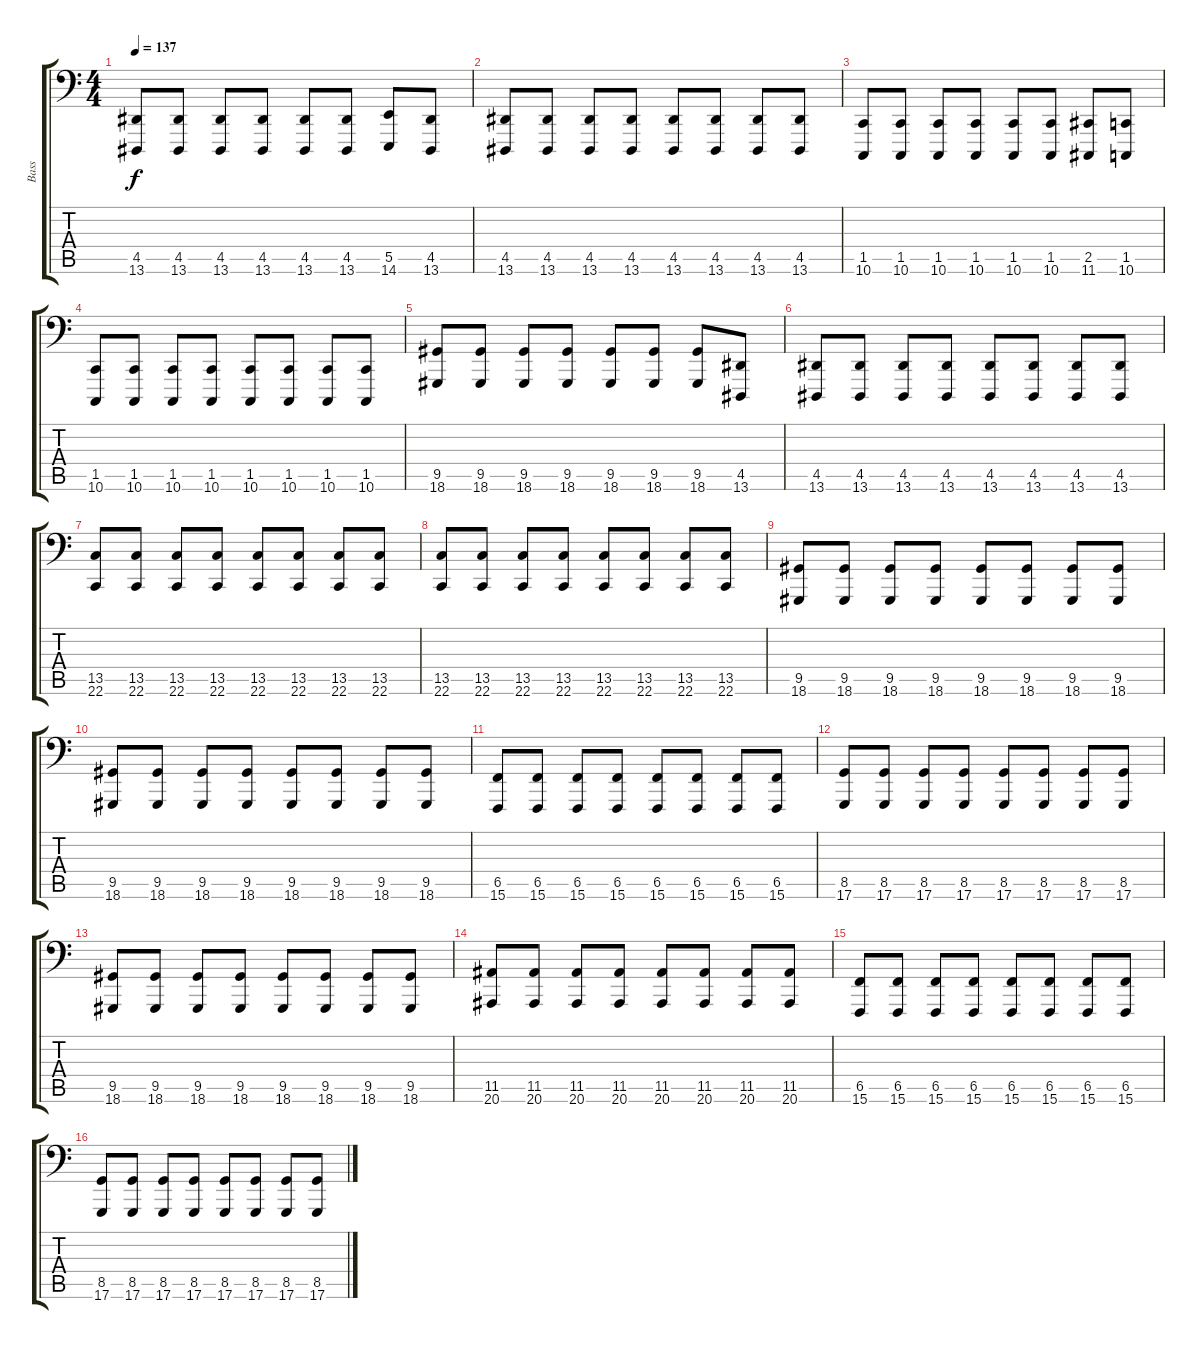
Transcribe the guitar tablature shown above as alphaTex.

\track ("Bass" "Bass") {instrument lead8bassandlead}
\staff {score tabs}
\tuning (E4 B3 G3 D3 B1 D0) {hide}
\ts (4 4)
\tempo 137
\clef f4
\ks c
(4.5 13.6).8{dy f} (4.5 13.6).8 (4.5 13.6).8 (4.5 13.6).8 (4.5 13.6).8 (4.5 13.6).8 (5.5 14.6).8 (4.5 13.6).8 |
(4.5 13.6).8 (4.5 13.6).8 (4.5 13.6).8 (4.5 13.6).8 (4.5 13.6).8 (4.5 13.6).8 (4.5 13.6).8 (4.5 13.6).8 |
(1.5 10.6).8 (1.5 10.6).8 (1.5 10.6).8 (1.5 10.6).8 (1.5 10.6).8 (1.5 10.6).8 (2.5 11.6).8 (1.5 10.6).8 |
(1.5 10.6).8 (1.5 10.6).8 (1.5 10.6).8 (1.5 10.6).8 (1.5 10.6).8 (1.5 10.6).8 (1.5 10.6).8 (1.5 10.6).8 |
(9.5 18.6).8 (9.5 18.6).8 (9.5 18.6).8 (9.5 18.6).8 (9.5 18.6).8 (9.5 18.6).8 (9.5 18.6).8 (4.5 13.6).8 |
(4.5 13.6).8 (4.5 13.6).8 (4.5 13.6).8 (4.5 13.6).8 (4.5 13.6).8 (4.5 13.6).8 (4.5 13.6).8 (4.5 13.6).8 |
(13.5 22.6).8 (13.5 22.6).8 (13.5 22.6).8 (13.5 22.6).8 (13.5 22.6).8 (13.5 22.6).8 (13.5 22.6).8 (13.5 22.6).8 |
(13.5 22.6).8 (13.5 22.6).8 (13.5 22.6).8 (13.5 22.6).8 (13.5 22.6).8 (13.5 22.6).8 (13.5 22.6).8 (13.5 22.6).8 |
(9.5 18.6).8 (9.5 18.6).8 (9.5 18.6).8 (9.5 18.6).8 (9.5 18.6).8 (9.5 18.6).8 (9.5 18.6).8 (9.5 18.6).8 |
(9.5 18.6).8 (9.5 18.6).8 (9.5 18.6).8 (9.5 18.6).8 (9.5 18.6).8 (9.5 18.6).8 (9.5 18.6).8 (9.5 18.6).8 |
(6.5 15.6).8 (6.5 15.6).8 (6.5 15.6).8 (6.5 15.6).8 (6.5 15.6).8 (6.5 15.6).8 (6.5 15.6).8 (6.5 15.6).8 |
(8.5 17.6).8 (8.5 17.6).8 (8.5 17.6).8 (8.5 17.6).8 (8.5 17.6).8 (8.5 17.6).8 (8.5 17.6).8 (8.5 17.6).8 |
(9.5 18.6).8 (9.5 18.6).8 (9.5 18.6).8 (9.5 18.6).8 (9.5 18.6).8 (9.5 18.6).8 (9.5 18.6).8 (9.5 18.6).8 |
(11.5 20.6).8 (11.5 20.6).8 (11.5 20.6).8 (11.5 20.6).8 (11.5 20.6).8 (11.5 20.6).8 (11.5 20.6).8 (11.5 20.6).8 |
(6.5 15.6).8 (6.5 15.6).8 (6.5 15.6).8 (6.5 15.6).8 (6.5 15.6).8 (6.5 15.6).8 (6.5 15.6).8 (6.5 15.6).8 |
(8.5 17.6).8 (8.5 17.6).8 (8.5 17.6).8 (8.5 17.6).8 (8.5 17.6).8 (8.5 17.6).8 (8.5 17.6).8 (8.5 17.6).8
